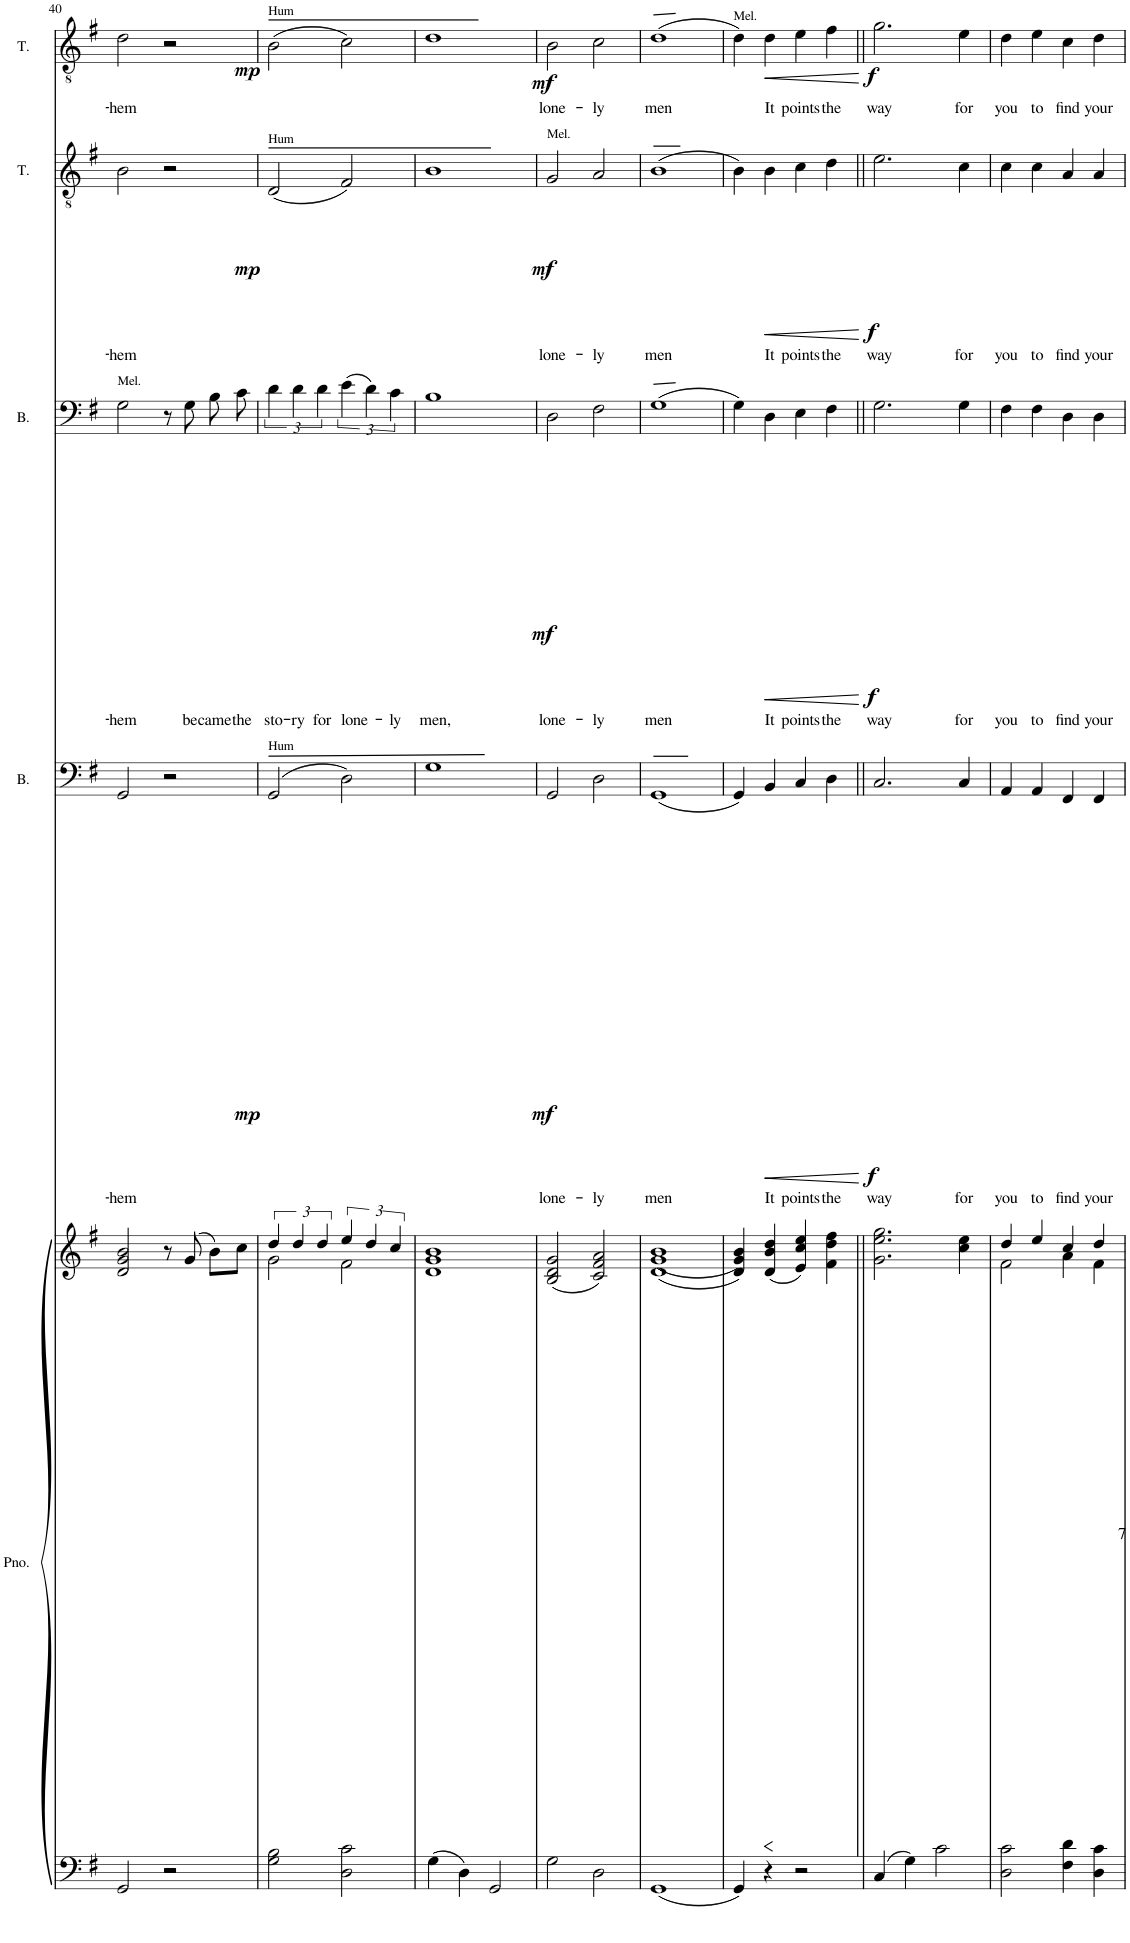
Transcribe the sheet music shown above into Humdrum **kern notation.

**kern	**kern	**dynam	**kern	**text	**dynam	**kern	**text	**dynam	**kern	**text	**dynam	**kern	**text	**dynam
*part5	*part5	*part5	*part4	*part4	*part4	*part3	*part3	*part3	*part2	*part2	*part2	*part1	*part1	*part1
*staff6	*staff5	*staff5/6	*staff4	*staff4	*staff4	*staff3	*staff3	*staff3	*staff2	*staff2	*staff2	*staff1	*staff1	*staff1
*I"Piano	*	*	*I"Bass	*	*	*I"Bass	*	*	*I"Tenor	*	*	*I"Tenor	*	*
*I'Pno.	*	*	*I'B.	*	*	*I'B.	*	*	*I'T.	*	*	*I'T.	*	*
!!LO:PB:g=z
*clefF4	*clefG2	*	*clefF4	*	*	*clefF4	*	*	*clefGv2	*	*	*clefGv2	*	*
*k[f#]	*k[f#]	*	*k[f#]	*	*	*k[f#]	*	*	*k[f#]	*	*	*k[f#]	*	*
*M4/4	*M4/4	*	*M4/4	*	*	*M4/4	*	*	*M4/4	*	*	*M4/4	*	*
*met(c)	*met(c)	*	*met(c)	*	*	*met(c)	*	*	*met(c)	*	*	*met(c)	*	*
=40	=40	=40	=40	=40	=40	=40	=40	=40	=40	=40	=40	=40	=40	=40
!	!	!	!	!	!	!LO:TX:a:t=Mel.	!	!	!	!	!	!	!	!
!	!	!	!	!LO:LY:b	!	!	!LO:LY:b	!	!	!LO:LY:b	!	!	!LO:LY:b	!
2GG/	2d/ 2g/ 2b/	.	2GG/	-hem	.	2G\	-hem	.	2B\	-hem	.	2d\	-hem	.
2r	8r	.	2r	.	.	8r	.	.	2r	.	.	2r	.	.
!	!	!	!	!	!	!	!LO:LY:b	!	!	!	!	!	!	!
.	(8g/	.	.	.	.	8G\	be-	.	.	.	.	.	.	.
!	!	!	!	!	!	!	!LO:LY:b	!	!	!	!	!	!	!
.	8b\L)	.	.	.	.	8B\L	-came	.	.	.	.	.	.	.
!	!	!	!	!	!	!	!LO:LY:b	!	!	!	!	!	!	!
.	8cc\J	.	.	.	.	8c\J	the	.	.	.	.	.	.	.
=41	=41	=41	=41	=41	=41	=41	=41	=41	=41	=41	=41	=41	=41	=41
*	*^	*	*	*	*	*	*	*	*	*	*	*	*	*
!	!	!	!	!	!	!	!	!	!	!	!	!	!LO:TX:a:t=Hum	!	!
!	!	!	!	!	!	!	!	!	!	!LO:TX:a:t=Hum	!	!	!	!	!
!	!	!	!	!LO:TX:a:t=Hum	!	!	!	!	!	!	!	!	!	!	!
!	!	!	!	!	!	!LO:DY:b	!	!LO:LY:b	!	!	!	!LO:DY:b	!	!	!LO:DY:b
2G\ 2B\	6dd/	2g\	.	(2GG/	.	mp	6d\	sto-	.	(2D/	.	mp	(2B\	.	mp
!	!	!	!	!	!	!	!	!LO:LY:b	!	!	!	!	!	!	!
.	6dd/	.	.	.	.	.	6d\	-ry	.	.	.	.	.	.	.
!	!	!	!	!	!	!	!	!LO:LY:b	!	!	!	!	!	!	!
.	6dd/	.	.	.	.	.	6d\	for	.	.	.	.	.	.	.
!	!	!	!	!	!	!	!	!LO:LY:b	!	!	!	!	!	!	!
2D\ 2c\	6ee/	2f#\	.	2D\)	.	.	(6e\	lone-	.	2F#/)	.	.	2c\)	.	.
.	6dd/	.	.	.	.	.	6d\)	.	.	.	.	.	.	.	.
!	!	!	!	!	!	!	!	!LO:LY:b	!	!	!	!	!	!	!
.	6cc/	.	.	.	.	.	6c\	-ly	.	.	.	.	.	.	.
*	*v	*v	*	*	*	*	*	*	*	*	*	*	*	*	*
=42	=42	=42	=42	=42	=42	=42	=42	=42	=42	=42	=42	=42	=42	=42
!	!	!	!	!	!	!	!LO:LY:b	!	!	!	!	!	!	!
4G\	1d 1g 1b	.	1G	.	.	1B	men,	.	1B	.	.	1d	.	.
4D\	.	.	.	.	.	.	.	.	.	.	.	.	.	.
2GG/	.	.	.	.	.	.	.	.	.	.	.	.	.	.
=43	=43	=43	=43	=43	=43	=43	=43	=43	=43	=43	=43	=43	=43	=43
!	!	!	!	!	!	!	!	!	!LO:TX:a:t=Mel.	!	!	!	!	!
!	!	!LO:DY:b=2	!	!LO:LY:b	!LO:DY:b	!	!LO:LY:b	!LO:DY:b	!	!LO:LY:b	!LO:DY:b	!	!LO:LY:b	!LO:DY:b
2G\	(2B/ 2d/ 2g/	mf	2GG/	lone-	mf	2D\	lone-	mf	2G/	lone-	mf	2B\	lone-	mf
!	!	!	!	!LO:LY:b	!	!	!LO:LY:b	!	!	!LO:LY:b	!	!	!LO:LY:b	!
2D\	2c/ 2f#/ 2a/)	.	2D\	-ly	.	2F#\	-ly	.	2A/	-ly	.	2c\	-ly	.
=44	=44	=44	=44	=44	=44	=44	=44	=44	=44	=44	=44	=44	=44	=44
!	!	!	!	!LO:LY:b	!	!	!LO:LY:b	!	!	!LO:LY:b	!	!	!LO:LY:b	!
1GG	((1d 1g 1b	.	(1GG	men	.	(1G	men	.	(1B	men	.	(1d	men	.
=45	=45	=45	=45	=45	=45	=45	=45	=45	=45	=45	=45	=45	=45	=45
!	!	!	!	!	!	!	!	!	!	!	!	!LO:TX:a:t=Mel.	!	!
4GG/	4d/ 4g/ 4b/))	.	4GG/)	.	.	4G\)	.	.	4B\)	.	.	4d\)	.	.
!	!	!LO:HP:b	!	!LO:LY:b	!LO:HP:b	!	!LO:LY:b	!LO:HP:b	!	!LO:LY:b	!LO:HP:b	!	!LO:LY:b	!LO:HP:b
4r	(4d/ 4b/ 4dd/	<	4BB/	It	<	4D\	It	<	4B\	It	<	4d\	It	<
!	!	!	!	!LO:LY:b	!	!	!LO:LY:b	!	!	!LO:LY:b	!	!	!LO:LY:b	!
2r	4e/ 4cc/ 4ee/)	.	4C/	points	.	4E\	points	.	4c\	points	.	4e\	points	.
!	!	!	!	!LO:LY:b	!	!	!LO:LY:b	!	!	!LO:LY:b	!	!	!LO:LY:b	!
.	4f#\ 4dd\ 4ff#\	.	4D\	the	.	4F#\	the	.	4d\	the	.	4f#\	the	.
.	.	[	.	.	[	.	.	[	.	.	[	.	.	[
=46||	=46||	=46||	=46||	=46||	=46||	=46||	=46||	=46||	=46||	=46||	=46||	=46||	=46||	=46||
!	!	!LO:DY:b=2	!	!LO:LY:b	!LO:DY:b	!	!LO:LY:b	!LO:DY:b	!	!LO:LY:b	!LO:DY:b	!	!LO:LY:b	!LO:DY:b
4C/	2.g\ 2.ee\ 2.gg\	f	2.C/	way	f	2.G\	way	f	2.e\	way	f	2.g\	way	f
4G\	.	.	.	.	.	.	.	.	.	.	.	.	.	.
2c\	.	.	.	.	.	.	.	.	.	.	.	.	.	.
!	!	!	!	!LO:LY:b	!	!	!LO:LY:b	!	!	!LO:LY:b	!	!	!LO:LY:b	!
.	4cc\ 4ee\	.	4C/	for	.	4G\	for	.	4c\	for	.	4e\	for	.
=47	=47	=47	=47	=47	=47	=47	=47	=47	=47	=47	=47	=47	=47	=47
*	*^	*	*	*	*	*	*	*	*	*	*	*	*	*
!	!	!	!	!	!LO:LY:b	!	!	!LO:LY:b	!	!	!LO:LY:b	!	!	!LO:LY:b	!
2D\ 2c\	4dd/	2f#\	.	4AA/	you	.	4F#\	you	.	4c\	you	.	4d\	you	.
!	!	!	!	!	!LO:LY:b	!	!	!LO:LY:b	!	!	!LO:LY:b	!	!	!LO:LY:b	!
.	4ee/	.	.	4AA/	to	.	4F#\	to	.	4c\	to	.	4e\	to	.
!	!	!	!	!	!LO:LY:b	!	!	!LO:LY:b	!	!	!LO:LY:b	!	!	!LO:LY:b	!
4F#\ 4d\	4cc/	4a\	.	4FF#/	find	.	4D\	find	.	4A/	find	.	4c\	find	.
!	!	!	!	!	!LO:LY:b	!	!	!LO:LY:b	!	!	!LO:LY:b	!	!	!LO:LY:b	!
4D\ 4c\	4dd/	4f#\	.	4FF#/	your	.	4D\	your	.	4A/	your	.	4d\	your	.
*	*v	*v	*	*	*	*	*	*	*	*	*	*	*	*	*
=	=	=	=	=	=	=	=	=	=	=	=	=	=	=
*-	*-	*-	*-	*-	*-	*-	*-	*-	*-	*-	*-	*-	*-	*-
